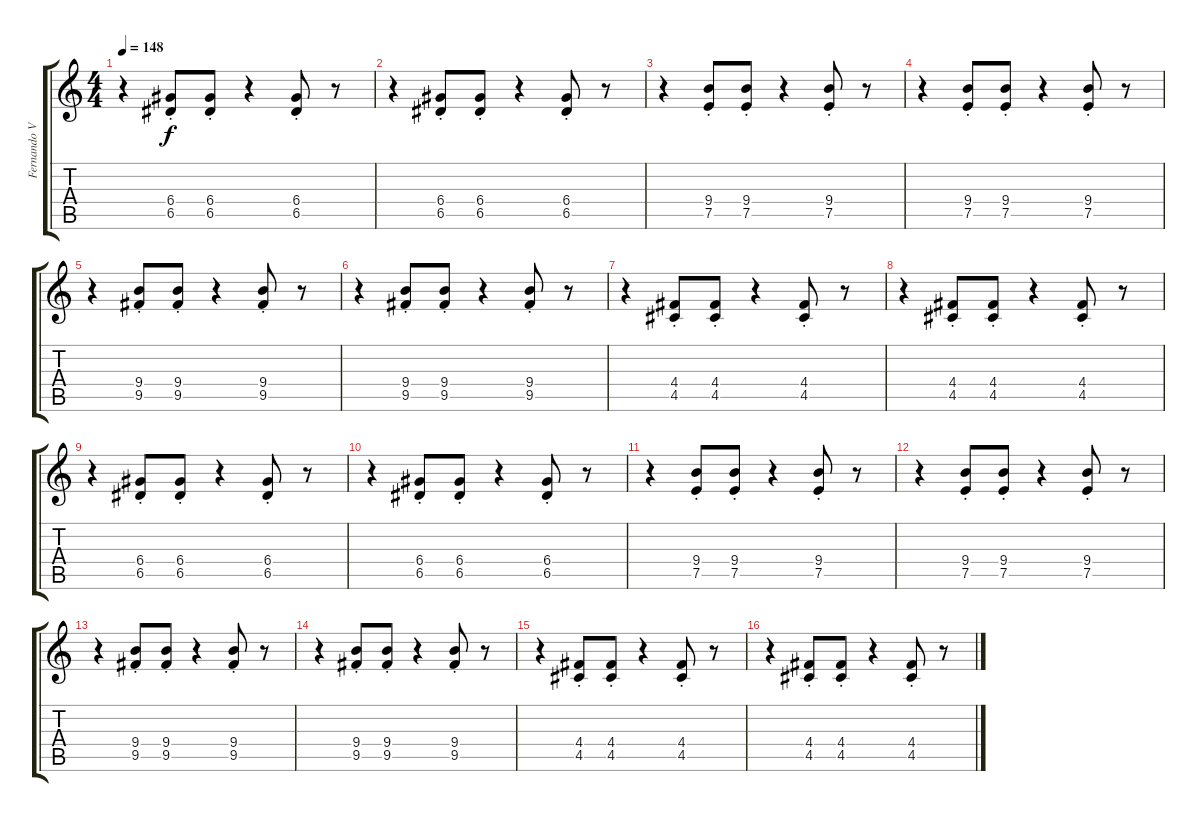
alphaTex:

\track ("Fernando Vallin" "Fernando V") {instrument distortionguitar}
\staff {score tabs}
\tuning (E4 B3 G3 D3 A2 E2) {hide}
\ts (4 4)
\tempo 148
\clef g2
\ks c
r.4{dy f} (6.4{st} 6.5).8 (6.4{st} 6.5).8 r.4 (6.4{st} 6.5).8 r.8 |
r.4 (6.4{st} 6.5).8 (6.4{st} 6.5).8 r.4 (6.4{st} 6.5).8 r.8 |
r.4 (9.4{st} 7.5).8 (9.4{st} 7.5).8 r.4 (9.4{st} 7.5).8 r.8 |
r.4 (9.4{st} 7.5).8 (9.4{st} 7.5).8 r.4 (9.4{st} 7.5).8 r.8 |
r.4 (9.4 9.5{st}).8 (9.4 9.5{st}).8 r.4 (9.4{st} 9.5).8 r.8 |
r.4 (9.4 9.5{st}).8 (9.4 9.5{st}).8 r.4 (9.4{st} 9.5).8 r.8 |
r.4 (4.4 4.5{st}).8 (4.4 4.5{st}).8 r.4 (4.4 4.5{st}).8 r.8 |
r.4 (4.4 4.5{st}).8 (4.4 4.5{st}).8 r.4 (4.4 4.5{st}).8 r.8 |
r.4 (6.4{st} 6.5).8 (6.4{st} 6.5).8 r.4 (6.4{st} 6.5).8 r.8 |
r.4 (6.4{st} 6.5).8 (6.4{st} 6.5).8 r.4 (6.4{st} 6.5).8 r.8 |
r.4 (9.4{st} 7.5).8 (9.4{st} 7.5).8 r.4 (9.4{st} 7.5).8 r.8 |
r.4 (9.4{st} 7.5).8 (9.4{st} 7.5).8 r.4 (9.4{st} 7.5).8 r.8 |
r.4 (9.4 9.5{st}).8 (9.4 9.5{st}).8 r.4 (9.4{st} 9.5).8 r.8 |
r.4 (9.4 9.5{st}).8 (9.4 9.5{st}).8 r.4 (9.4{st} 9.5).8 r.8 |
r.4 (4.4 4.5{st}).8 (4.4 4.5{st}).8 r.4 (4.4 4.5{st}).8 r.8 |
r.4 (4.4 4.5{st}).8 (4.4 4.5{st}).8 r.4 (4.4 4.5{st}).8 r.8
